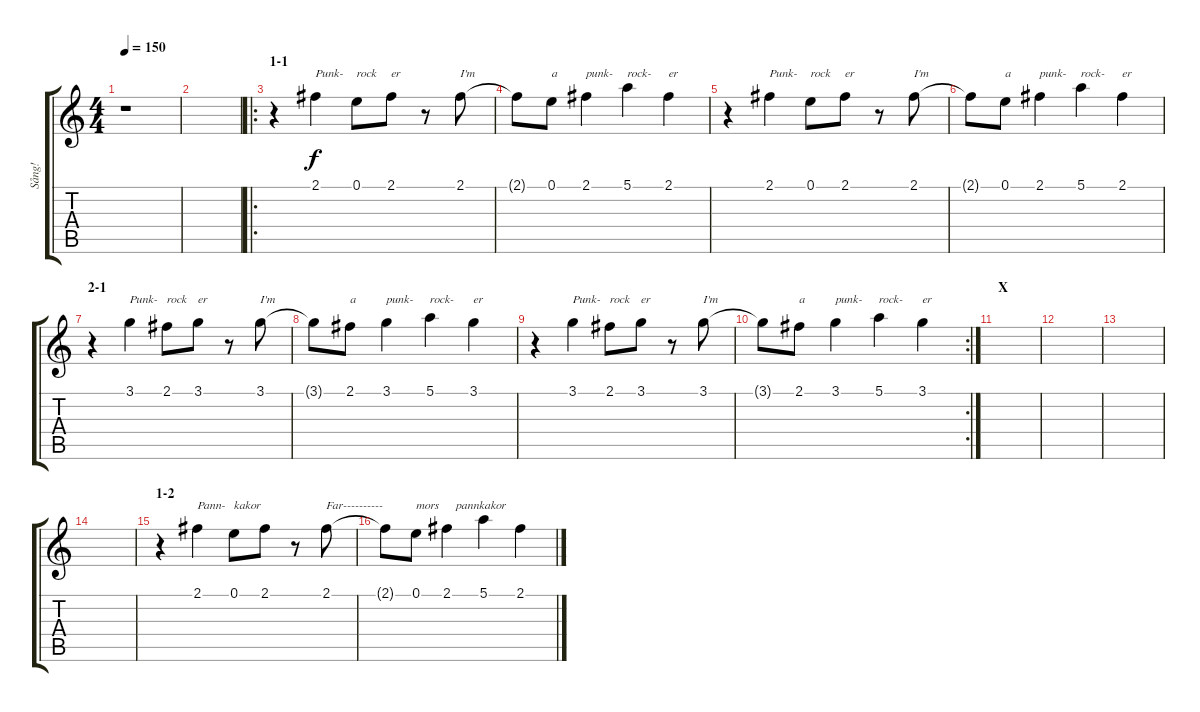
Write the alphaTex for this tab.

\track ("Sång!" "Sång!") {instrument distortionguitar}
\staff {score tabs}
\tuning (E4 B3 G3 D3 A2 E2) {hide}
\ts (4 4)
\tempo 150
\clef g2
\ks c
r.1{dy f instrument distortionguitar} |
|
\ro
\section ("" "1-1")
r.4 2.1.4{txt "Punk-"} 0.1.8{txt "rock"} 2.1.8{txt "er"} r.8 2.1.8{txt "I'm"} |
2.1{t}.8 0.1.8{txt "a"} 2.1.4{txt "punk-"} 5.1.4{txt "rock-"} 2.1.4{txt "er"} |
r.4 2.1.4{txt "Punk-"} 0.1.8{txt "rock"} 2.1.8{txt "er"} r.8 2.1.8{txt "I'm"} |
2.1{t}.8 0.1.8{txt "a"} 2.1.4{txt "punk-"} 5.1.4{txt "rock-"} 2.1.4{txt "er"} |
\section ("" "2-1")
r.4 3.1.4{txt "Punk-"} 2.1.8{txt "rock"} 3.1.8{txt "er"} r.8 3.1.8{txt "I'm"} |
3.1{t}.8 2.1.8{txt "a"} 3.1.4{txt "punk-"} 5.1.4{txt "rock-"} 3.1.4{txt "er"} |
r.4 3.1.4{txt "Punk-"} 2.1.8{txt "rock"} 3.1.8{txt "er"} r.8 3.1.8{txt "I'm"} |
\rc 2
3.1{t}.8 2.1.8{txt "a"} 3.1.4{txt "punk-"} 5.1.4{txt "rock-"} 3.1.4{txt "er"} |
\section ("" "X")
|
|
|
|
\section ("" "1-2")
r.4 2.1.4{txt "Pann-"} 0.1.8{txt "kakor"} 2.1.8 r.8 2.1.8{txt "Far----------"} |
2.1{t}.8 0.1.8{txt "mors"} 2.1.4{txt "   pannkakor"} 5.1.4 2.1.4
